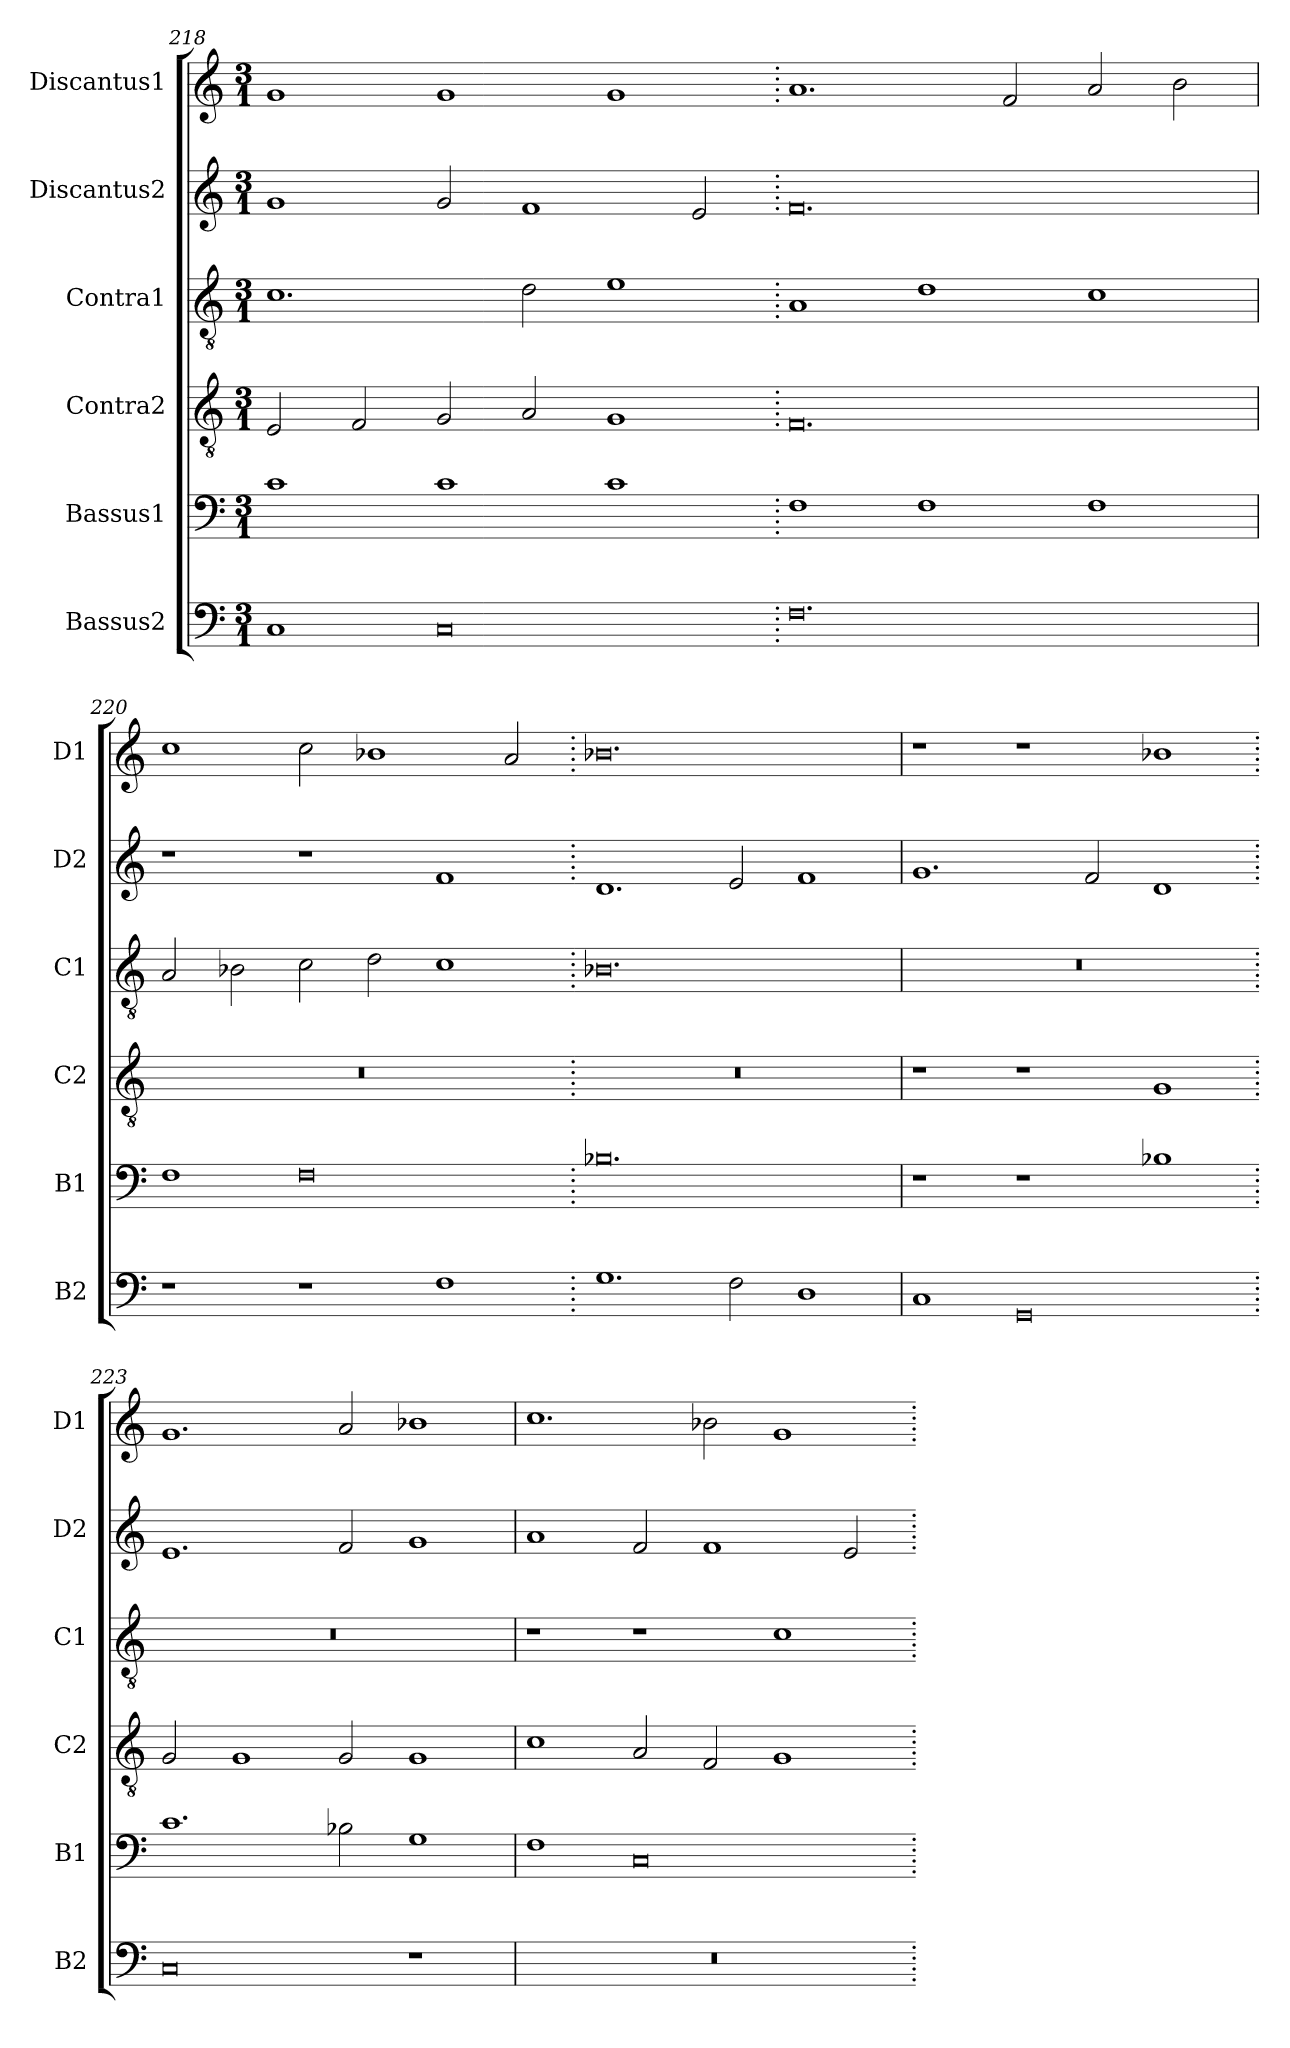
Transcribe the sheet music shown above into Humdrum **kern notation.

**kern	**kern	**kern	**kern	**kern	**kern
*part6	*part5	*part4	*part3	*part2	*part1
*staff6	*staff5	*staff4	*staff3	*staff2	*staff1
*I"Bassus2	*I"Bassus1	*I"Contra2	*I"Contra1	*I"Discantus2	*I"Discantus1
*I'B2	*I'B1	*I'C2	*I'C1	*I'D2	*I'D1
*clefF4	*clefF4	*clefGv2	*clefGv2	*clefG2	*clefG2
*k[]	*k[]	*k[]	*k[]	*k[]	*k[]
*M3/1	*M3/1	*M3/1	*M3/1	*M3/1	*M3/1
=218	=218	=218	=218	=218	=218
1C	1c	2E/	1.c	1g	1g
.	.	2F/	.	.	.
0C	1c	2G/	.	2g/	1g
.	.	2A/	2d\	1f	.
.	1c	1G	1e	.	1g
.	.	.	.	2e/	.
=219.	=219.	=219.	=219.	=219.	=219.
0.F	1F	0.F	1A	0.f	1.a
.	1F	.	1d	.	.
.	.	.	.	.	2f/
.	1F	.	1c	.	2a/
.	.	.	.	.	2b\
=220	=220	=220	=220	=220	=220
1r	1F	0.r	2A/	1r	1cc
.	.	.	2B-X\	.	.
1r	0F	.	2c\	1r	2cc\
.	.	.	2d\	.	1b-X
1F	.	.	1c	1f	.
.	.	.	.	.	2a/
=221.	=221.	=221.	=221.	=221.	=221.
1.G	0.B-X	0.r	0.B-X	1.d	0.b-X
2F\	.	.	.	2e/	.
1D	.	.	.	1f	.
=222	=222	=222	=222	=222	=222
1C	1r	1r	0.r	1.g	1r
0GG	1r	1r	.	.	1r
.	.	.	.	2f/	.
.	1B-X	1G	.	1d	1b-X
=223.	=223.	=223.	=223.	=223.	=223.
0C	1.c	2G/	0.r	1.e	1.g
.	.	1G	.	.	.
.	2B-X\	2G/	.	2f/	2a/
1r	1G	1G	.	1g	1b-X
=224	=224	=224	=224	=224	=224
0.r	1F	1c	1r	1a	1.cc
.	0C	2A/	1r	2f/	.
.	.	2F/	.	1f	2b-X\
.	.	1G	1c	.	1g
.	.	.	.	2e/	.
=.	=.	=.	=.	=.	=.
*-	*-	*-	*-	*-	*-
